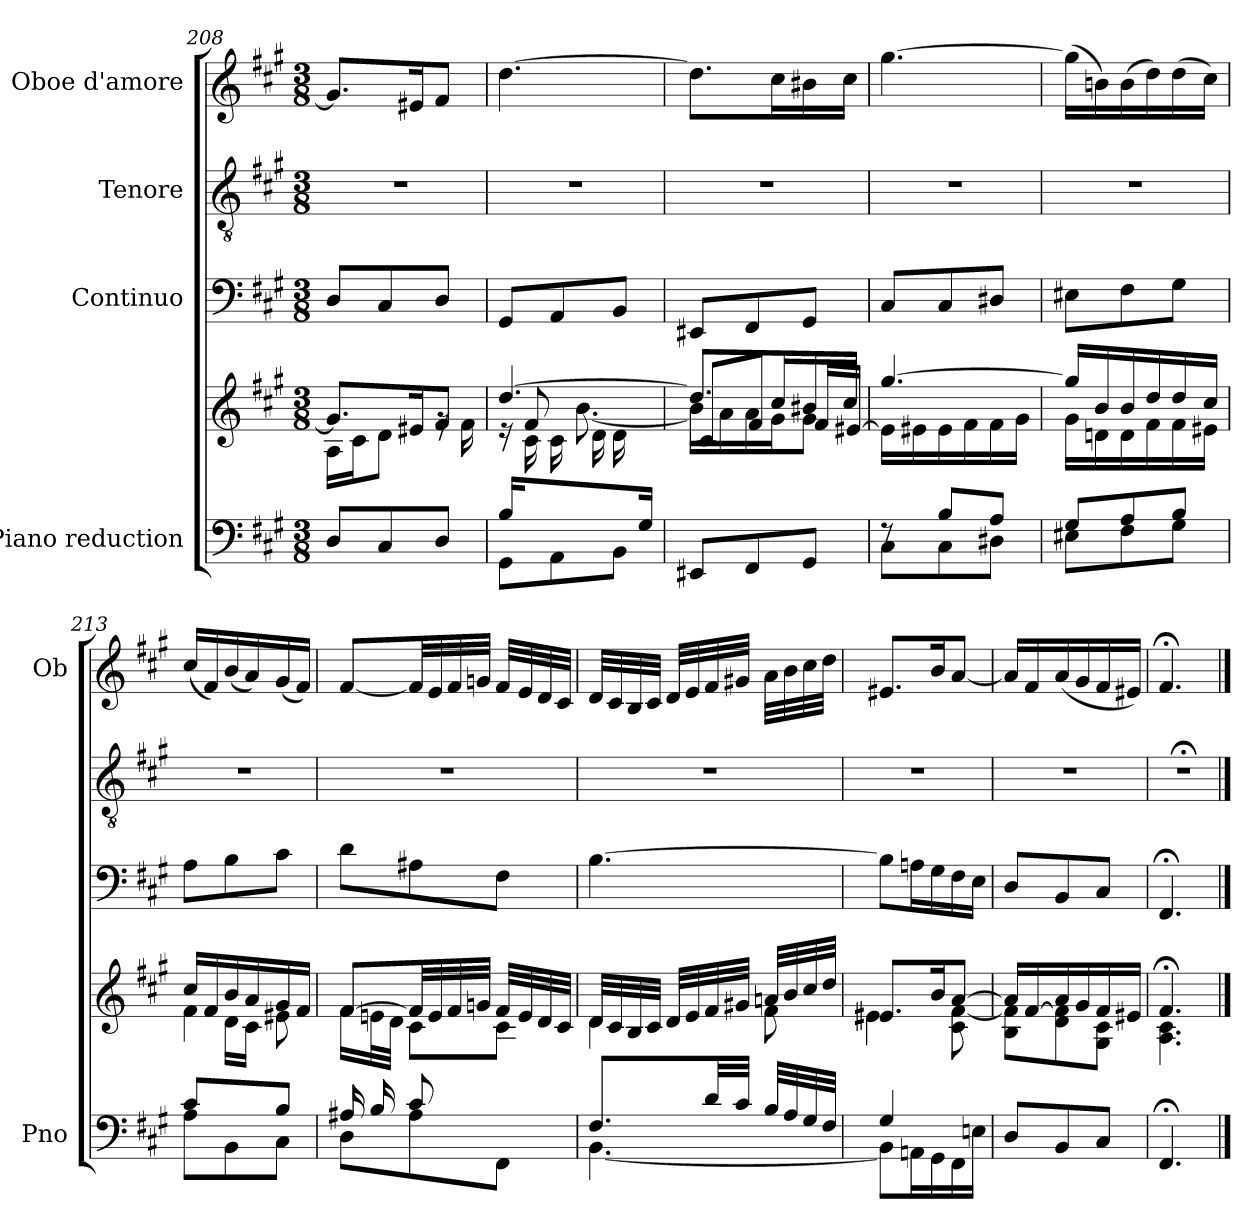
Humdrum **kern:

**kern	**kern	**kern	**kern	**kern
*part4	*part4	*part3	*part2	*part1
*staff5	*staff4	*staff3	*staff2	*staff1
*I"Piano reduction	*	*I"Continuo	*I"Tenore	*I"Oboe d'amore
*I'Pno	*	*	*	*I'Ob
*clefF4	*clefG2	*clefF4	*clefGv2	*clefG2
*k[f#c#g#]	*k[f#c#g#]	*k[f#c#g#]	*k[f#c#g#]	*k[f#c#g#]
*M3/8	*M3/8	*M3/8	*M3/8	*M3/8
=208	=208	=208	=208	=208
*	*^	*	*	*
8D/L	8.g/L]	16A\LL	8D/L	4.r	8.g/L]
.	.	16c#\J	.	.	.
8C#/	.	8d\J	8C#/	.	.
.	16e#X/K	.	.	.	16e#X/K
8D/J	8f#/J	16rg	8D/J	.	8f#/J
.	.	16f#\	.	.	.
=209	=209	=209	=209	=209	=209
*^	*	*^	*	*	*
16B/LL	8GG#\L	[4.dd/	16r	16ryy	8GG#/L	4.r	[4.dd\
4ryy	.	.	8f#/	16c#\	.	.	.
.	8AA\	.	.	16c#\	8AA/	.	.
.	.	.	[8.b\	16d\	.	.	.
.	8BB\J	.	.	16d\	8BB/J	.	.
16G#/JJ	.	.	.	16ryy	.	.	.
*v	*v	*	*	*	*	*	*
=210	=210	=210	=210	=210	=210	=210
8EE#X/L	8.dd/L]	16b\LL]	8c#/L	8EE#X/L	4.r	8.dd\L]
.	.	16a\	.	.	.	.
8FF#/	.	16a\	8f#/J	8FF#/	.	.
.	16cc#/L	16g#\J	.	.	.	16cc#\L
8GG#/J	16b#X/	8g#\J	16f#/LL	8GG#/J	.	16b#X\
.	16cc#/JJ	.	[16e#X/JJ	.	.	16cc#\JJ
*	*	*v	*v	*	*	*
!!LO:LB:g=z
=211	=211	=211	=211	=211	=211
*^	*	*	*	*	*
8rF	8C#\L	[4.gg#/	16e#\LL]	8C#/L	4.r	[4.gg#\
.	.	.	16e#X\	.	.	.
8B/L	8C#\	.	16e#\	8C#/	.	.
.	.	.	16f#\	.	.	.
8A/J	8D#X\J	.	16f#\	8D#X/J	.	.
.	.	.	16g#\JJ	.	.	.
=212	=212	=212	=212	=212	=212	=212
8G#/L	8E#X\L	16gg#/LL]	16g#\LL	8E#X\L	4.r	(>16gg#\LL]
.	.	16b/	16dn\	.	.	16bn\)
8A/	8F#\	16b/	16d\	8F#\	.	(>16b\
.	.	16dd/	16f#\	.	.	16dd\)
8B/J	8G#\J	16dd/	16f#\	8G#\J	.	(>16dd\
.	.	16cc#/JJ	16e#X\JJ	.	.	16cc#\JJ)
=213	=213	=213	=213	=213	=213	=213
*	*	*	*^	*	*	*
8c#/L	8A\L	16cc#/LL	4f#\	8ryy	8A\L	4.r	(<16cc#/LL
.	.	16f#/	.	.	.	.	16f#/)
8ryy	8BB\	16b/	.	16d\L	8B\	.	(<16b/
.	.	16a/	.	16c#\J	.	.	16a/)
8B/J	8C#\J	16g#/	8e#X\	8ryy	8c#\J	.	(<16g#/
.	.	16f#/JJ	.	.	.	.	16f#/JJ)
=214	=214	=214	=214	=214	=214	=214	=214
16A#X/LL	8D\L	[8f#/L	16f#\LL	4ryy	8d\L	4.r	[8f#/L
16B/J	.	.	32en\L	.	.	.	.
.	.	.	32d\JJJ	.	.	.	.
8c#/	8A#\	32f#/LL]	8c#\L	.	8A#X\	.	32f#/LL]
.	.	32e/	.	.	.	.	32e/
.	.	32f#/	.	.	.	.	32f#/
.	.	32gn/JJJ	.	.	.	.	32gn/JJJ
8ryy	8FF#\J	32f#/LLL	8c#\J	8A#X\J	8F#\J	.	32f#/LLL
.	.	32e/	.	.	.	.	32e/
.	.	32d/	.	.	.	.	32d/
.	.	32c#/JJJ	.	.	.	.	32c#/JJJ
*	*	*	*v	*v	*	*	*
=215	=215	=215	=215	=215	=215	=215
8.F#/L	[4.BB\	32d/LLL	4d\	[4.B\	4.r	32d/LLL
.	.	32c#/	.	.	.	32c#/
.	.	32B/	.	.	.	32B/
.	.	32c#/JJJ	.	.	.	32c#/JJJ
.	.	32d/LLL	.	.	.	32d/LLL
.	.	32e/	.	.	.	32e/
32d/LL	.	32f#/	.	.	.	32f#/
32c#/JJJ	.	32g#X/JJJ	.	.	.	32g#X/JJJ
32B/LLL	.	32an/LLL	8f#\	.	.	32a\LLL
32A/	.	32b/	.	.	.	32b\
32G#/	.	32cc#/	.	.	.	32cc#\
32F#/JJJ	.	32dd/JJJ	.	.	.	32dd\JJJ
=216	=216	=216	=216	=216	=216	=216
4G#/	8BB\L]	8.e#X/L	4e#\	8B\L]	4.r	8.e#X/L
.	16AAn\L	.	.	16An\L	.	.
.	16GG#\	16b/K	.	16G#\	.	16b/K
8ryy	16FF#\	[8a/J	8c#\ [8f#\	16F#\	.	[8a/J
.	16En\JJ	.	.	16E\JJ	.	.
*v	*v	*	*	*	*	*
=217	=217	=217	=217	=217	=217
8D/L	16a/LL]	8B\ 8f#\]L	8D/L	4.r	16a/LL]
.	[16f#/	.	.	.	16f#/
8BB/	16a/	8d\ 8f#\]	8BB/	.	(<16a/
.	16g#/	.	.	.	16g#/
8C#/J	16f#/	8G#\ 8c#\J	8C#/J	.	16f#/
.	16e#X/JJ	.	.	.	16e#X/JJ)
=218	=218	=218	=218	=218	=218
4.FF#;/	4.f#;</	4.A\ 4.c#\	4.FF#;</	4.r;<	4.f#;</
*	*v	*v	*	*	*
==	==	==	==	==
*-	*-	*-	*-	*-
